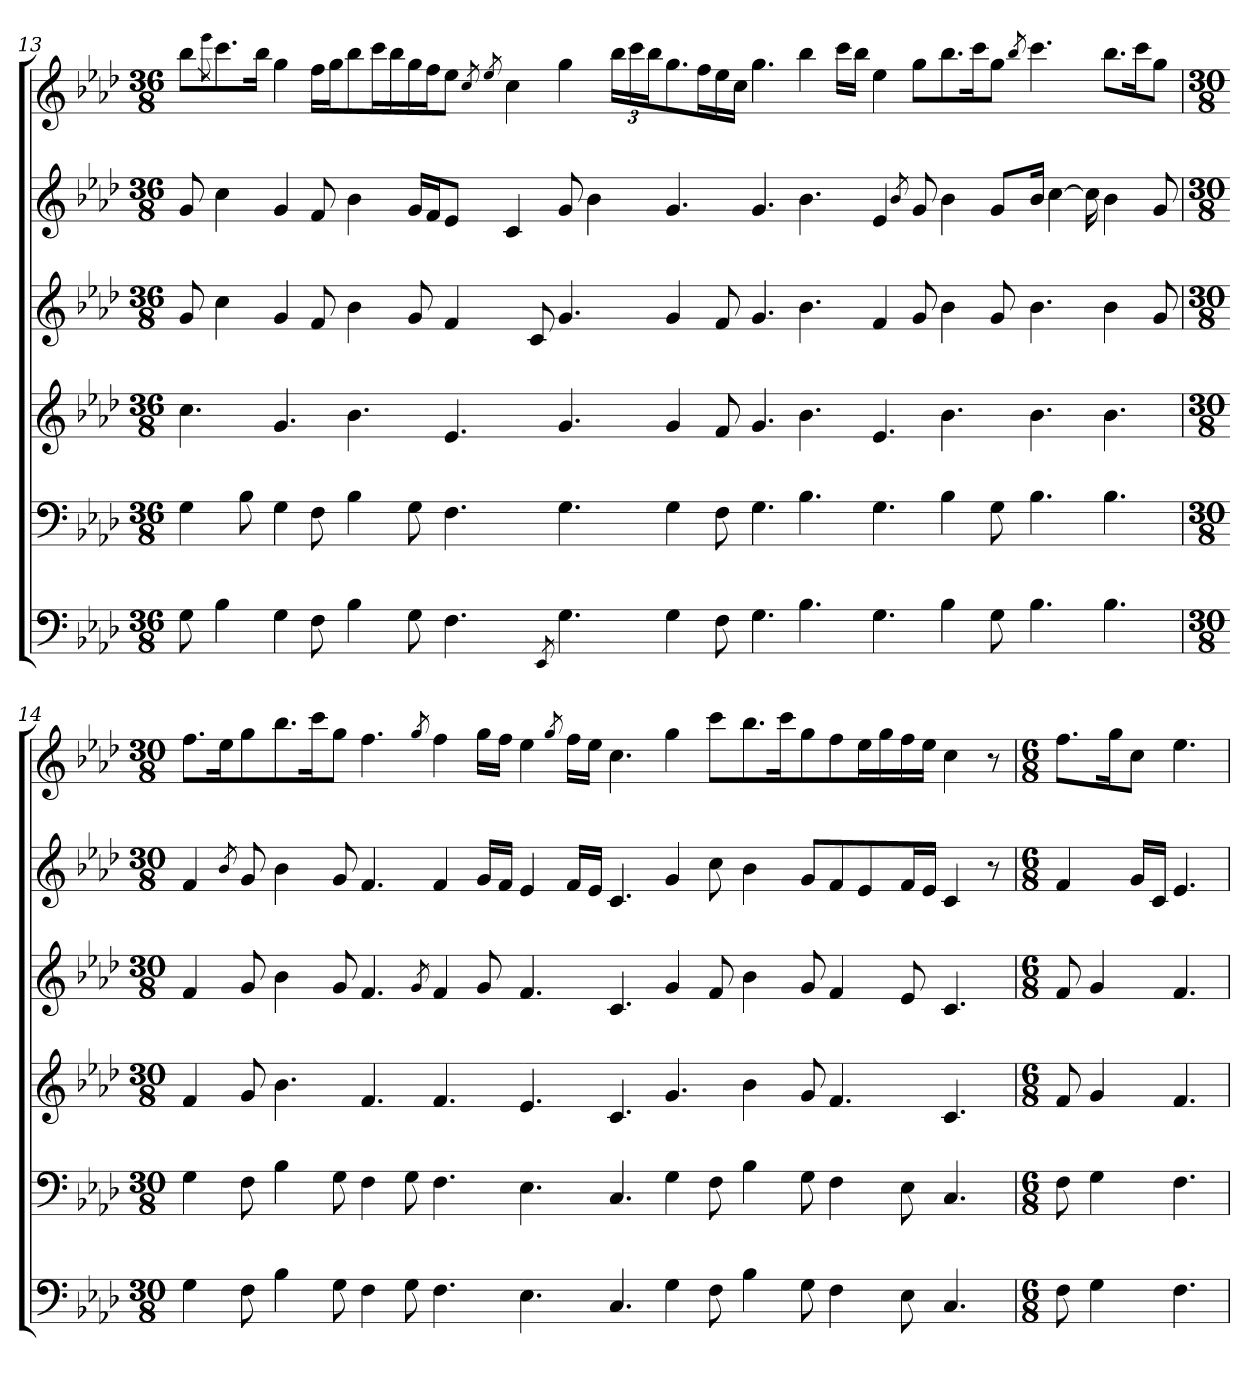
**kern	**kern	**kern	**kern	**kern	**kern
*part6	*part5	*part4	*part3	*part2	*part1
*staff6	*staff5	*staff4	*staff3	*staff2	*staff1
*clefF4	*clefF4	*clefG2	*clefG2	*clefG2	*clefG2
*k[b-e-a-d-]	*k[b-e-a-d-]	*k[b-e-a-d-]	*k[b-e-a-d-]	*k[b-e-a-d-]	*k[b-e-a-d-]
*M36/8	*M36/8	*M36/8	*M36/8	*M36/8	*M36/8
=13	=13	=13	=13	=13	=13
8G	4G	4.cc	8g	8g	8bb-\L
.	.	.	.	.	8qeee-\
4B-	.	.	4cc	4cc	8.ccc\
.	8B-	.	.	.	.
.	.	.	.	.	16bb-\Jk
4G	4G	4.g	4g	4g	4gg
8F	8F	.	8f	8f	16ff\LL
.	.	.	.	.	16gg\J
4B-	4B-	4.b-	4b-	4b-	8bb-\
.	.	.	.	.	16ccc\L
.	.	.	.	.	16bb-\
8G	8G	.	8g	16g/LL	16gg\
.	.	.	.	16f/J	16ff\J
4.F	4.F	4.e-	4f	8e-/J	8ee-\J
.	.	.	.	.	8qcc
.	.	.	.	.	8qee-
.	.	.	.	4c	4cc
.	.	.	8c	.	.
8qEE-	.	.	.	.	.
4.G	4.G	4.g	4.g	8g	4gg
.	.	.	.	4b-	.
.	.	.	.	.	24bb-\LL
.	.	.	.	.	24ccc\
.	.	.	.	.	24bb-\J
4G	4G	4g	4g	4.g	8.gg\
.	.	.	.	.	16ff\L
8F	8F	8f	8f	.	16ee-\
.	.	.	.	.	16cc\JJ
4.G	4.G	4.g	4.g	4.g	4.gg
4.B-	4.B-	4.b-	4.b-	4.b-	4bb-
.	.	.	.	.	16ccc\LL
.	.	.	.	.	16bb-\JJ
4.G	4.G	4.e-	4f	4e-	4ee-
.	.	.	.	8qb-	.
.	.	.	8g	8g	8gg\L
4B-	4B-	4.b-	4b-	4b-	8.bb-\
.	.	.	.	.	16ccc\K
8G	8G	.	8g	8g/L	8gg\J
.	.	.	.	.	8qbb-
4.B-	4.B-	4.b-	4.b-	16b-/Jk	4.ccc
.	.	.	.	[4cc	.
.	.	.	.	16cc]	.
4.B-	4.B-	4.b-	4b-	4b-	8.bb-\L
.	.	.	.	.	16ccc\K
.	.	.	8g	8g	8gg\J
=14	=14	=14	=14	=14	=14
*M30/8	*M30/8	*M30/8	*M30/8	*M30/8	*M30/8
4G	4G	4f	4f	4f	8.ff\L
.	.	.	.	.	16ee-\K
.	.	.	.	8qb-	.
8F	8F	8g	8g	8g	8gg\
4B-	4B-	4.b-	4b-	4b-	8.bb-\
.	.	.	.	.	16ccc\K
8G	8G	.	8g	8g	8gg\J
4F	4F	4.f	4.f	4.f	4.ff
8G	8G	.	.	.	.
.	.	.	8qg	.	8qgg
4.F	4.F	4.f	4f	4f	4ff
.	.	.	8g	16g/LL	16gg\LL
.	.	.	.	16f/JJ	16ff\JJ
4.E-	4.E-	4.e-	4.f	4e-	4ee-
.	.	.	.	.	8qgg
.	.	.	.	16f/LL	16ff\LL
.	.	.	.	16e-/JJ	16ee-\JJ
4.C	4.C	4.c	4.c	4.c	4.cc
4G	4G	4.g	4g	4g	4gg
8F	8F	.	8f	8cc	8ccc\L
4B-	4B-	4b-	4b-	4b-	8.bb-\
.	.	.	.	.	16ccc\K
8G	8G	8g	8g	8g/L	8gg\
4F	4F	4.f	4f	8f/	8ff\
.	.	.	.	8e-/	16ee-\L
.	.	.	.	.	16gg\
8E-	8E-	.	8e-	16f/L	16ff\
.	.	.	.	16e-/JJ	16ee-\JJ
4.C	4.C	4.c	4.c	4c	4cc
.	.	.	.	8r	8r
=15	=15	=15	=15	=15	=15
*M6/8	*M6/8	*M6/8	*M6/8	*M6/8	*M6/8
8F	8F	8f	8f	4f	8.ff\L
4G	4G	4g	4g	.	.
.	.	.	.	.	16gg\K
.	.	.	.	16g/LL	8cc\J
.	.	.	.	16c/JJ	.
4.F	4.F	4.f	4.f	4.e-	4.ee-
=	=	=	=	=	=
*-	*-	*-	*-	*-	*-
